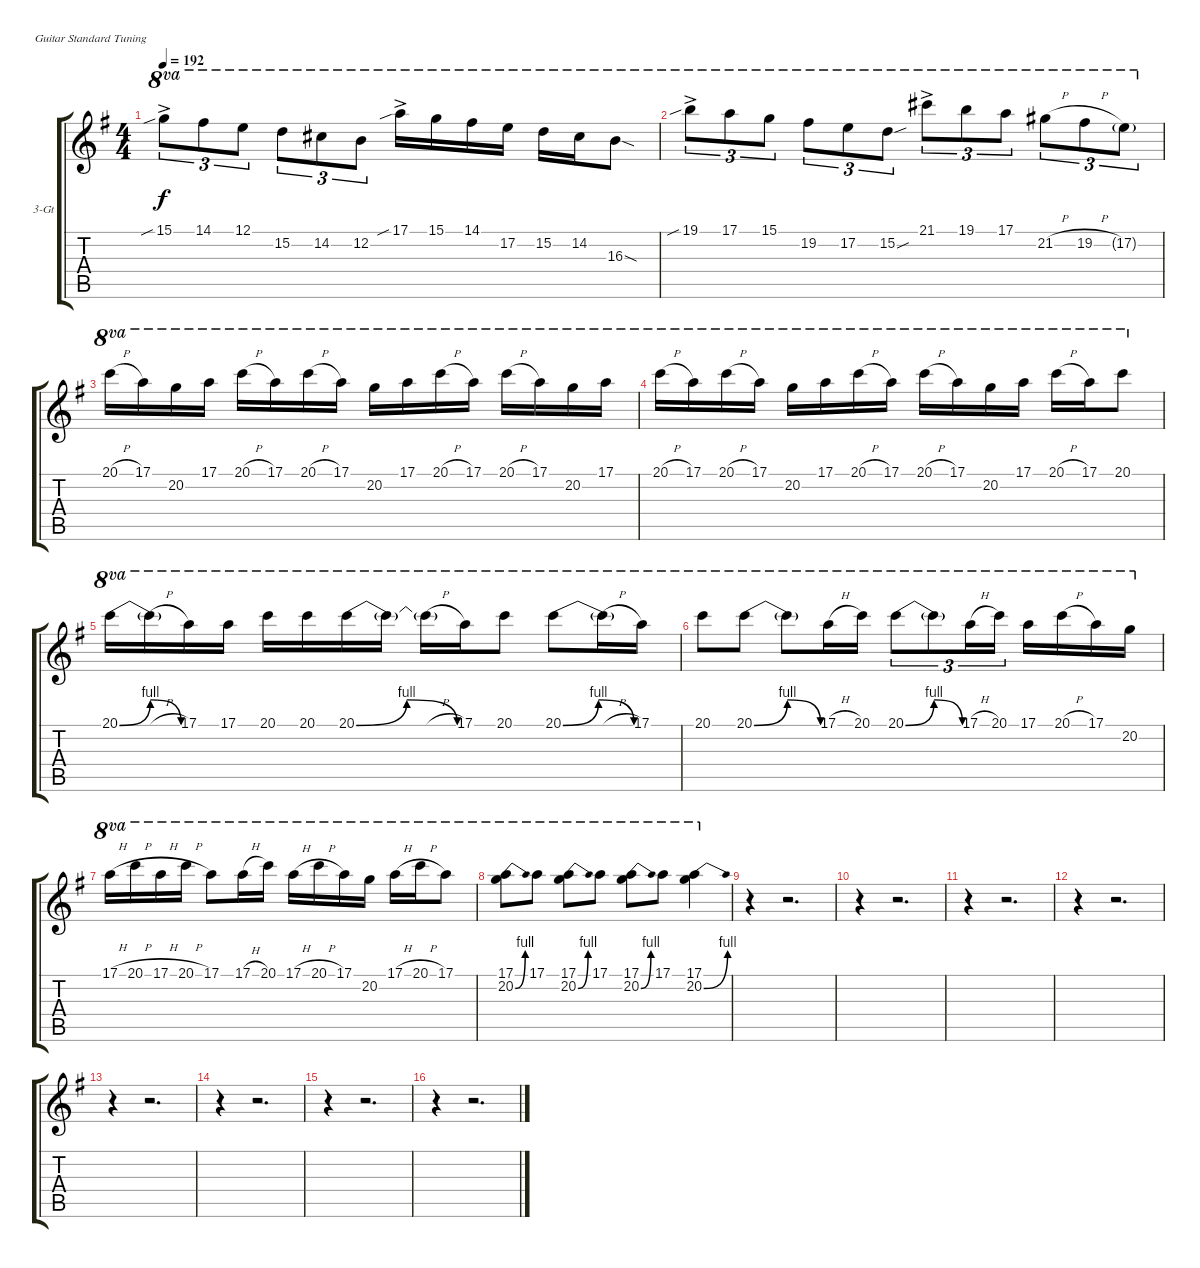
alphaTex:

\bracketExtendMode groupsimilarinstruments
\firstSystemTrackNameOrientation horizontal
\otherSystemsTrackNameOrientation horizontal
\track ("3-Gt" "3-Gt") {instrument electricguitarclean}
\staff {score tabs}
\tuning (E4 B3 G3 D3 A2 E2)
\ts (4 4)
\tempo 192
\clef g2
\scale
1.05549
\ks g
15.1{sib ac}.8{tu (3 2) ot 8va dy f} 14.1.8{tu (3 2) ot 8va} 12.1.8{tu (3 2) ot 8va} 15.2.8{tu (3 2) ot 8va} 14.2.8{tu (3 2) ot 8va} 12.2.8{tu (3 2) ot 8va} 17.1{sib ac}.16{ot 8va} 15.1.16{ot 8va} 14.1.16{ot 8va} 17.2.16{ot 8va} 15.2.16{ot 8va} 14.2.16{ot 8va} 16.3{sod}.8{ot 8va} |
\scale
0.944515 19.1{sib ac}.8{tu (3 2) ot 8va} 17.1.8{tu (3 2) ot 8va} 15.1.8{tu (3 2) ot 8va} 19.2.8{tu (3 2) ot 8va} 17.2.8{tu (3 2) ot 8va} 15.2{sou}.8{tu (3 2) ot 8va} 21.1{ac}.8{tu (3 2) ot 8va} 19.1.8{tu (3 2) ot 8va} 17.1.8{tu (3 2) ot 8va} 21.2{h}.8{tu (3 2) ot 8va} 19.2{h}.8{tu (3 2) ot 8va} 17.2{g}.8{tu (3 2) ot 8va} |
\scale
1.05549 20.1{h}.16{ot 8va} 17.1.16{ot 8va} 20.2.16{ot 8va} 17.1.16{ot 8va} 20.1{h}.16{ot 8va} 17.1.16{ot 8va} 20.1{h}.16{ot 8va} 17.1.16{ot 8va} 20.2.16{ot 8va} 17.1.16{ot 8va} 20.1{h}.16{ot 8va} 17.1.16{ot 8va} 20.1{h}.16{ot 8va} 17.1.16{ot 8va} 20.2.16{ot 8va} 17.1.16{ot 8va} |
\scale
0.944515 20.1{h}.16{ot 8va} 17.1.16{ot 8va} 20.1{h}.16{ot 8va} 17.1.16{ot 8va} 20.2.16{ot 8va} 17.1.16{ot 8va} 20.1{h}.16{ot 8va} 17.1.16{ot 8va} 20.1{h}.16{ot 8va} 17.1.16{ot 8va} 20.2.16{ot 8va} 17.1.16{ot 8va} 20.1{h}.16{ot 8va} 17.1.16{ot 8va} 20.1.8{ot 8va} |
\scale
1.05549 20.1{be (bendrelease 0 0 30 4 30 4 60 0)}.16{ot 8va} 20.1{h t}.16{ot 8va} 17.1.16{ot 8va} 17.1.16{ot 8va} 20.1.16{ot 8va} 20.1.16{ot 8va} 20.1{be (bendrelease 0 0 30 4 30 4 60 0)}.16{ot 8va} 20.1{t}.16{ot 8va} 20.1{h t}.16{ot 8va} 17.1.16{ot 8va} 20.1.8{ot 8va} 20.1{be (bendrelease 0 0 30 4 30 4 60 0)}.8{ot 8va} 20.1{h t}.16{ot 8va} 17.1.16{ot 8va} |
\scale
0.944515 20.1.8{ot 8va} 20.1{be (bendrelease 0 0 30 4 30 4 60 0)}.8{ot 8va} 20.1{t}.8{ot 8va} 17.1{h}.16{ot 8va} 20.1.16{ot 8va} 20.1{be (bendrelease 0 0 10.2 4 20.4 4 30 0)}.8{tu (3 2) ot 8va} 20.1{t}.8{tu (3 2) ot 8va} 17.1{h}.16{tu (3 2) ot 8va} 20.1{be (hold 0 0 60 0)}.16{tu (3 2) ot 8va} 17.1.16{ot 8va} 20.1{h}.16{ot 8va} 17.1.16{ot 8va} 20.2.16{ot 8va} |
\scale
1.05549 17.1{h}.16{ot 8va} 20.1{h}.16{ot 8va} 17.1{h}.16{ot 8va} 20.1{h}.16{ot 8va} 17.1.8{ot 8va} 17.1{h}.16{ot 8va} 20.1.16{ot 8va} 17.1{h}.16{ot 8va} 20.1{h}.16{ot 8va} 17.1.16{ot 8va} 20.2.16{ot 8va} 17.1{h}.16{ot 8va} 20.1{h}.16{ot 8va} 17.1.8{ot 8va} |
\scale
0.944515 (17.1 20.2{be (bend 0 0 60 4)}).8{ot 8va} 17.1.8{ot 8va} (17.1 20.2{be (bend 0 0 60 4)}).8{ot 8va} 17.1.8{ot 8va} (17.1 20.2{be (bend 0 0 60 4)}).8{ot 8va} 17.1.8{ot 8va} (17.1 20.2{be (bend 0 0 60 4)}).4{ot 8va} |
\scale
1.05549 r.4 r.2{d} |
\scale
0.944515 r.4 r.2{d} |
\scale
1.05549 r.4 r.2{d} |
\scale
0.944515 r.4 r.2{d} |
\scale
1.05549 r.4 r.2{d} |
\scale
0.944515 r.4 r.2{d} |
\scale
1.05549 r.4 r.2{d} |
\scale
0.944515 r.4 r.2{d}
